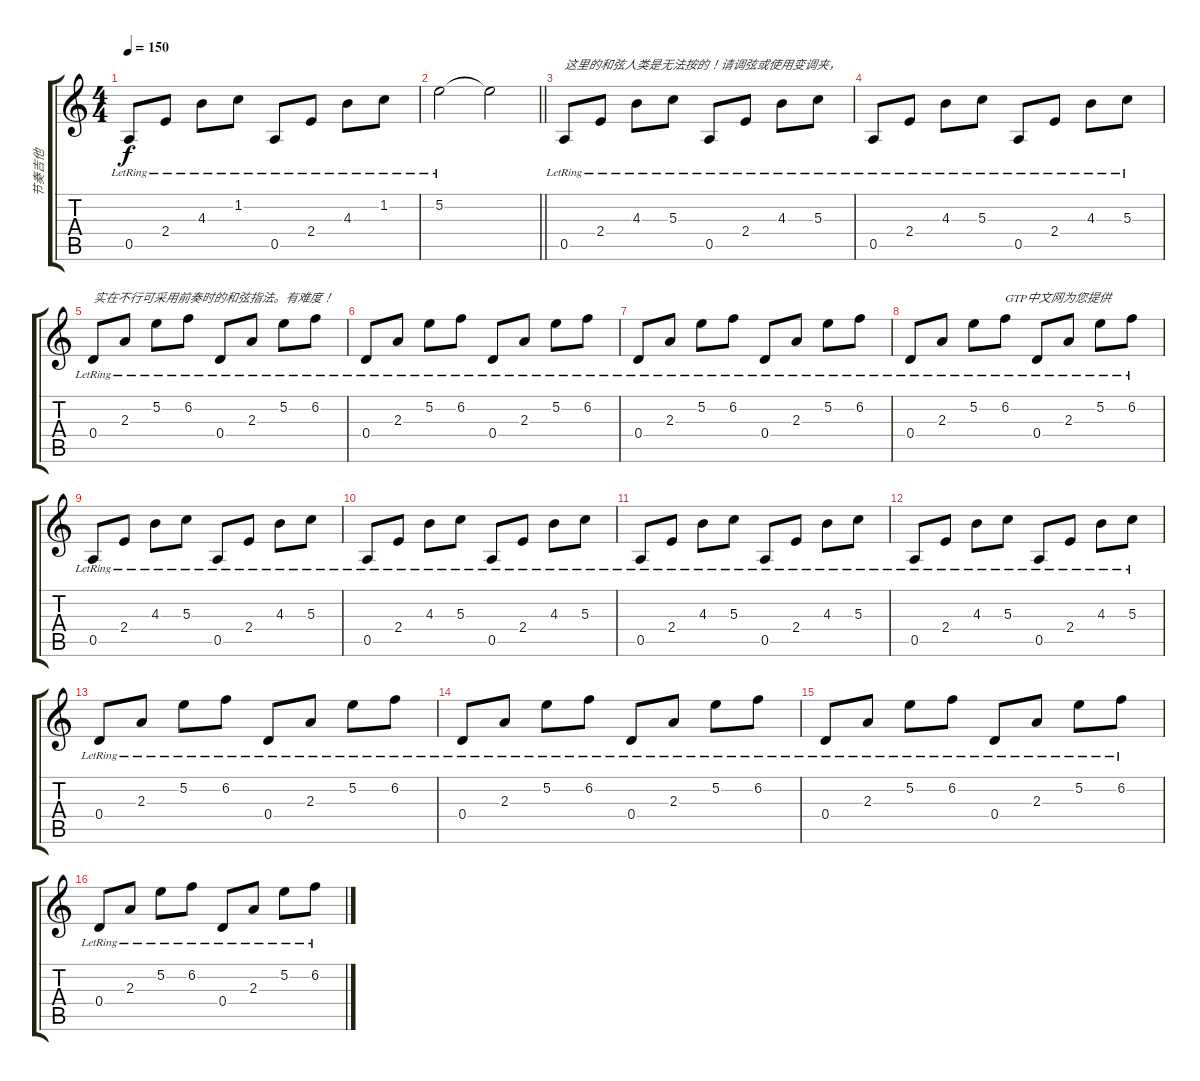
\track ("节奏吉他" "节奏吉他") {instrument distortionguitar}
\staff {score tabs}
\tuning (E4 B3 G3 D3 A2 E2) {hide}
\ts (4 4)
\tempo 150
\clef g2
\ks c
0.5{lr}.8{dy f} 2.4{lr}.8 4.3{lr}.8 1.2{lr}.8 0.5{lr}.8 2.4{lr}.8 4.3{lr}.8 1.2{lr}.8 |
\barLineRight lightlight
5.2{lr}.2 5.2{t}.2 |
0.5{lr}.8{txt "这里的和弦人类是无法按的！请调弦或使用变调夹，"} 2.4{lr}.8 4.3{lr}.8 5.3{lr}.8 0.5{lr}.8 2.4{lr}.8 4.3{lr}.8 5.3{lr}.8 |
0.5{lr}.8 2.4{lr}.8 4.3{lr}.8 5.3{lr}.8 0.5{lr}.8 2.4{lr}.8 4.3{lr}.8 5.3{lr}.8 |
0.4{lr}.8{txt "实在不行可采用前奏时的和弦指法。有难度！"} 2.3{lr}.8 5.2{lr}.8 6.2{lr}.8 0.4{lr}.8 2.3{lr}.8 5.2{lr}.8 6.2{lr}.8 |
0.4{lr}.8 2.3{lr}.8 5.2{lr}.8 6.2{lr}.8 0.4{lr}.8 2.3{lr}.8 5.2{lr}.8 6.2{lr}.8 |
0.4{lr}.8 2.3{lr}.8 5.2{lr}.8 6.2{lr}.8 0.4{lr}.8 2.3{lr}.8 5.2{lr}.8 6.2{lr}.8 |
0.4{lr}.8 2.3{lr}.8 5.2{lr}.8 6.2{lr}.8{txt "GTP中文网为您提供"} 0.4{lr}.8 2.3{lr}.8 5.2{lr}.8 6.2{lr}.8 |
0.5{lr}.8 2.4{lr}.8 4.3{lr}.8 5.3{lr}.8 0.5{lr}.8 2.4{lr}.8 4.3{lr}.8 5.3{lr}.8 |
0.5{lr}.8 2.4{lr}.8 4.3{lr}.8 5.3{lr}.8 0.5{lr}.8 2.4{lr}.8 4.3{lr}.8 5.3{lr}.8 |
0.5{lr}.8 2.4{lr}.8 4.3{lr}.8 5.3{lr}.8 0.5{lr}.8 2.4{lr}.8 4.3{lr}.8 5.3{lr}.8 |
0.5{lr}.8 2.4{lr}.8 4.3{lr}.8 5.3{lr}.8 0.5{lr}.8 2.4{lr}.8 4.3{lr}.8 5.3{lr}.8 |
0.4{lr}.8 2.3{lr}.8 5.2{lr}.8 6.2{lr}.8 0.4{lr}.8 2.3{lr}.8 5.2{lr}.8 6.2{lr}.8 |
0.4{lr}.8 2.3{lr}.8 5.2{lr}.8 6.2{lr}.8 0.4{lr}.8 2.3{lr}.8 5.2{lr}.8 6.2{lr}.8 |
0.4{lr}.8 2.3{lr}.8 5.2{lr}.8 6.2{lr}.8 0.4{lr}.8 2.3{lr}.8 5.2{lr}.8 6.2{lr}.8 |
0.4{lr}.8 2.3{lr}.8 5.2{lr}.8 6.2{lr}.8 0.4{lr}.8 2.3{lr}.8 5.2{lr}.8 6.2{lr}.8
